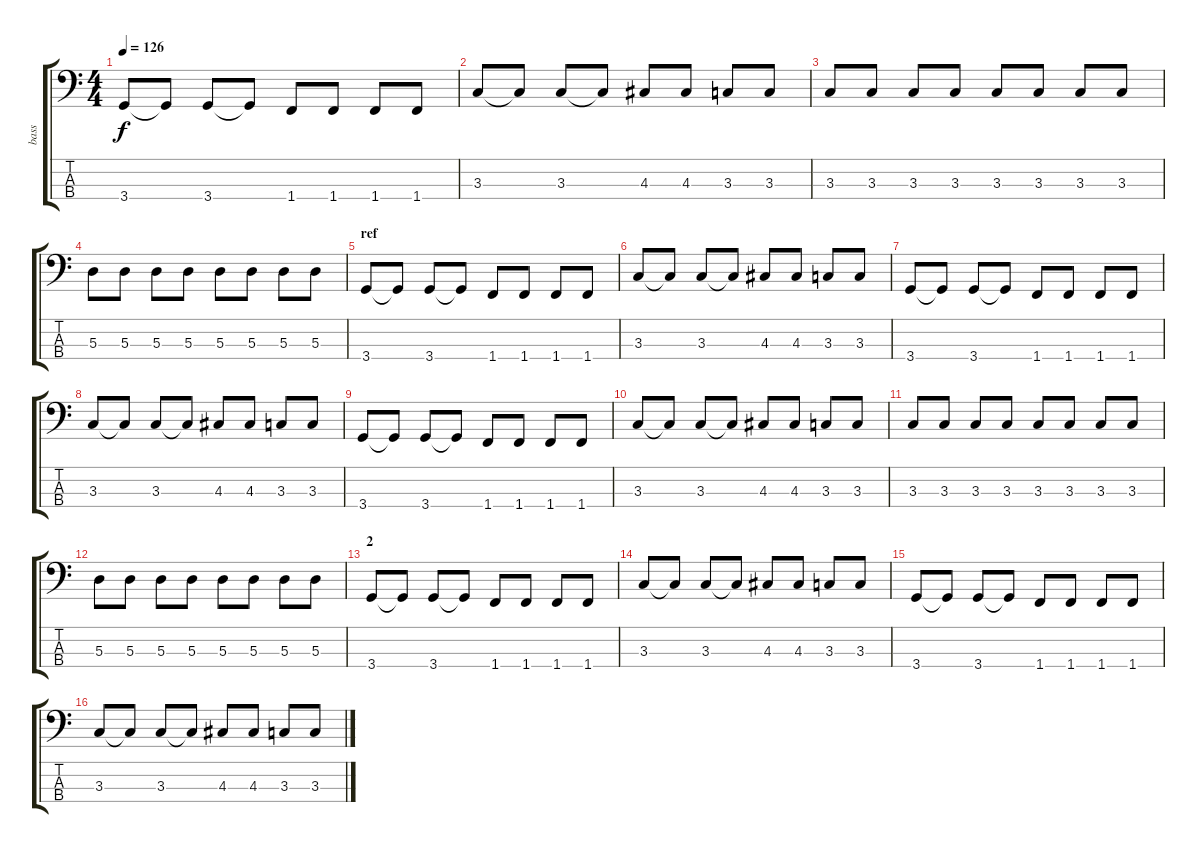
\track ("bass" "bass") {instrument electricbasspick}
\staff {score tabs}
\tuning (G2 D2 A1 E1) {hide}
\ts (4 4)
\tempo 126
\clef f4
\ks c
3.4.8{dy f} 3.4{t}.8 3.4.8 3.4{t}.8 1.4.8 1.4.8 1.4.8 1.4.8 |
3.3.8 3.3{t}.8 3.3.8 3.3{t}.8 4.3.8 4.3.8 3.3.8 3.3.8 |
3.3.8 3.3.8 3.3.8 3.3.8 3.3.8 3.3.8 3.3.8 3.3.8 |
5.3.8 5.3.8 5.3.8 5.3.8 5.3.8 5.3.8 5.3.8 5.3.8 |
\section ("" "ref")
3.4.8 3.4{t}.8 3.4.8 3.4{t}.8 1.4.8 1.4.8 1.4.8 1.4.8 |
3.3.8 3.3{t}.8 3.3.8 3.3{t}.8 4.3.8 4.3.8 3.3.8 3.3.8 |
3.4.8 3.4{t}.8 3.4.8 3.4{t}.8 1.4.8 1.4.8 1.4.8 1.4.8 |
3.3.8 3.3{t}.8 3.3.8 3.3{t}.8 4.3.8 4.3.8 3.3.8 3.3.8 |
3.4.8 3.4{t}.8 3.4.8 3.4{t}.8 1.4.8 1.4.8 1.4.8 1.4.8 |
3.3.8 3.3{t}.8 3.3.8 3.3{t}.8 4.3.8 4.3.8 3.3.8 3.3.8 |
3.3.8 3.3.8 3.3.8 3.3.8 3.3.8 3.3.8 3.3.8 3.3.8 |
5.3.8 5.3.8 5.3.8 5.3.8 5.3.8 5.3.8 5.3.8 5.3.8 |
\section ("" "2")
3.4.8 3.4{t}.8 3.4.8 3.4{t}.8 1.4.8 1.4.8 1.4.8 1.4.8 |
3.3.8 3.3{t}.8 3.3.8 3.3{t}.8 4.3.8 4.3.8 3.3.8 3.3.8 |
3.4.8 3.4{t}.8 3.4.8 3.4{t}.8 1.4.8 1.4.8 1.4.8 1.4.8 |
3.3.8 3.3{t}.8 3.3.8 3.3{t}.8 4.3.8 4.3.8 3.3.8 3.3.8
